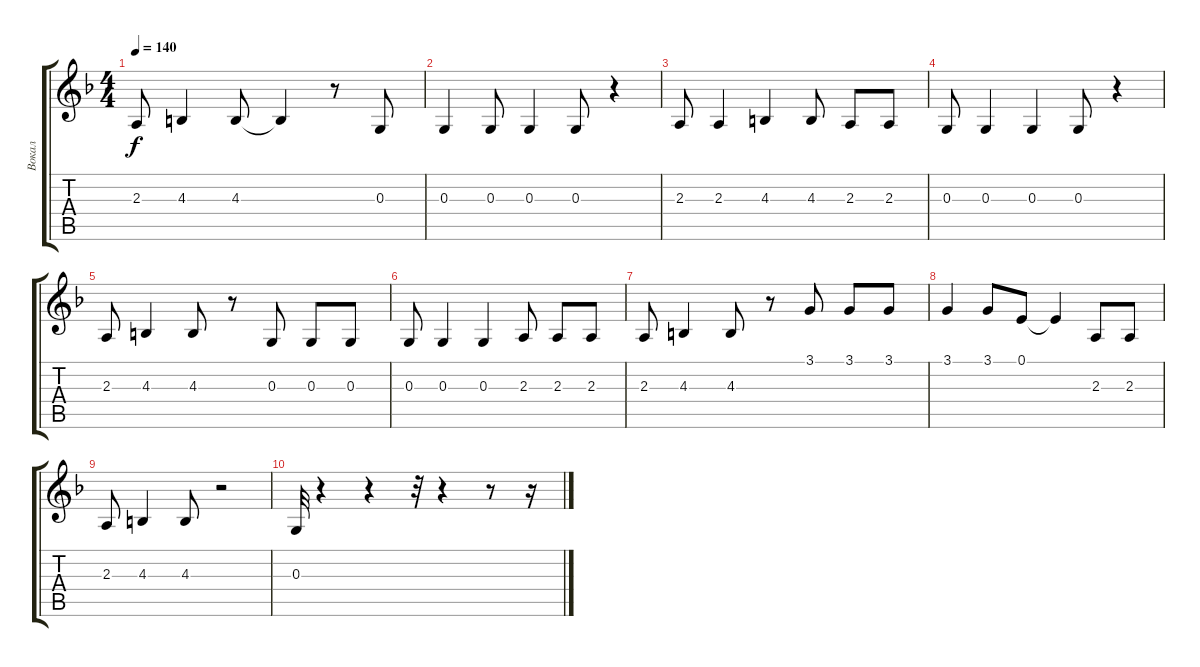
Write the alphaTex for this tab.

\track ("Вокал" "Вокал") {instrument violin bank 8}
\staff {score tabs}
\tuning (E4 B3 G3 D3 A2 E2) {hide}
\ts (4 4)
\tempo 140
\clef g2
\ks dminor
2.3.8{dy f} 4.3.4 4.3.8 4.3{t}.4 r.8 0.3.8 |
\ks f
0.3.4 0.3.8 0.3.4 0.3.8 r.4 |
2.3.8 2.3.4 4.3.4 4.3.8 2.3.8 2.3.8 |
0.3.8 0.3.4 0.3.4 0.3.8 r.4 |
2.3.8 4.3.4 4.3.8 r.8 0.3.8 0.3.8 0.3.8 |
0.3.8 0.3.4 0.3.4 2.3.8 2.3.8 2.3.8 |
2.3.8 4.3.4 4.3.8 r.8 3.1.8 3.1.8 3.1.8 |
3.1.4 3.1.8 0.1.8 0.1{t}.4 2.3.8 2.3.8 |
2.3.8 4.3.4 4.3.8 r.2 |
0.3.32 r.4 r.4 r.32 r.4 r.8 r.16
